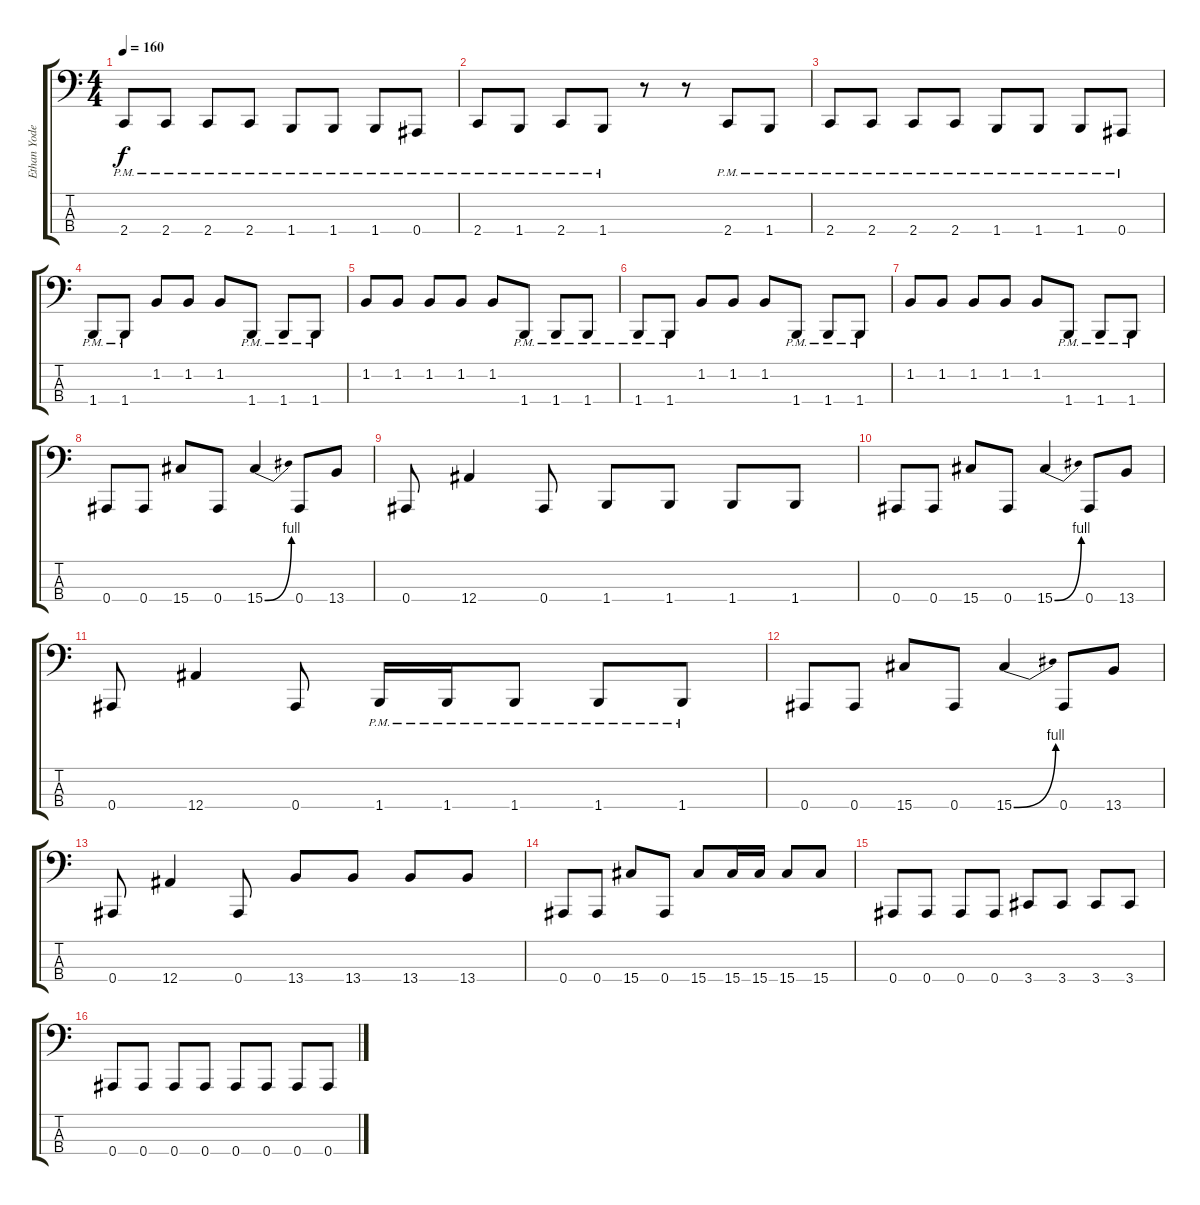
\track ("Ethan Yoder" "Ethan Yode") {instrument electricbassfinger}
\staff {score tabs}
\tuning (Eb2 Bb1 F1 Bb0) {hide}
\ts (4 4)
\tempo 160
\clef f4
\ks c
2.4{pm}.8{dy f} 2.4{pm}.8 2.4{pm}.8 2.4{pm}.8 1.4{pm}.8 1.4{pm}.8 1.4{pm}.8 0.4{pm}.8 |
2.4{pm}.8 1.4{pm}.8 2.4{pm}.8 1.4{pm}.8 r.8 r.8 2.4{pm}.8 1.4{pm}.8 |
2.4{pm}.8 2.4{pm}.8 2.4{pm}.8 2.4{pm}.8 1.4{pm}.8 1.4{pm}.8 1.4{pm}.8 0.4{pm}.8 |
1.4{pm}.8 1.4{pm}.8 1.2.8 1.2.8 1.2.8 1.4{pm}.8 1.4{pm}.8 1.4{pm}.8 |
1.2.8 1.2.8 1.2.8 1.2.8 1.2.8 1.4{pm}.8 1.4{pm}.8 1.4{pm}.8 |
1.4{pm}.8 1.4{pm}.8 1.2.8 1.2.8 1.2.8 1.4{pm}.8 1.4{pm}.8 1.4{pm}.8 |
1.2.8 1.2.8 1.2.8 1.2.8 1.2.8 1.4{pm}.8 1.4{pm}.8 1.4{pm}.8 |
0.4.8 0.4.8 15.4.8 0.4.8 15.4{be (bend 0 0 60 4)}.4 0.4.8 13.4.8 |
0.4.8 12.4.4 0.4.8 1.4.8 1.4.8 1.4.8 1.4.8 |
0.4.8 0.4.8 15.4.8 0.4.8 15.4{be (bend 0 0 60 4)}.4 0.4.8 13.4.8 |
0.4.8 12.4.4 0.4.8 1.4{pm}.16 1.4{pm}.16 1.4{pm}.8 1.4{pm}.8 1.4{pm}.8 |
0.4.8 0.4.8 15.4.8 0.4.8 15.4{be (bend 0 0 60 4)}.4 0.4.8 13.4.8 |
0.4.8 12.4.4 0.4.8 13.4.8 13.4.8 13.4.8 13.4.8 |
0.4.8 0.4.8 15.4.8 0.4.8 15.4.8 15.4.16 15.4.16 15.4.8 15.4.8 |
0.4.8 0.4.8 0.4.8 0.4.8 3.4.8 3.4.8 3.4.8 3.4.8 |
0.4.8 0.4.8 0.4.8 0.4.8 0.4.8 0.4.8 0.4.8 0.4.8
